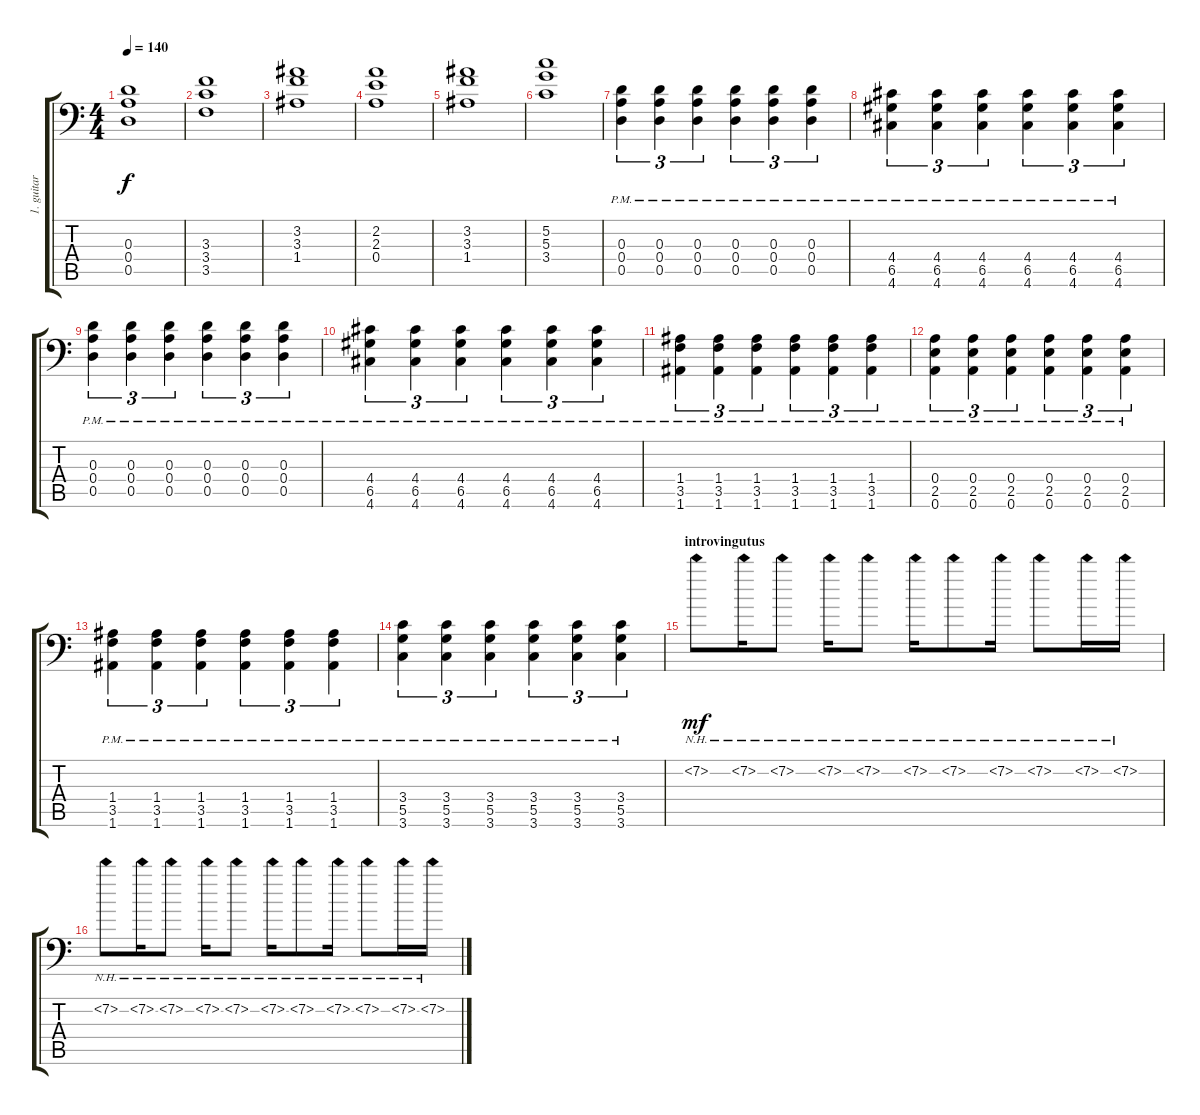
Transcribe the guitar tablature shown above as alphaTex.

\track ("1. guitar" "1. guitar") {instrument distortionguitar}
\staff {score tabs}
\tuning (B3 G3 D3 A2 D2 A1) {hide}
\ts (4 4)
\tempo 140
\clef f4
\ks c
(0.3 0.4 0.5).1{dy f} |
(3.3 3.4 3.5).1 |
(3.2 3.3 1.4).1 |
(2.2 2.3 0.4).1 |
(3.2 3.3 1.4).1 |
(5.2 5.3 3.4).1 |
(0.3{pm} 0.4{pm} 0.5{pm}).4{tu (3 2)} (0.3{pm} 0.4{pm} 0.5{pm}).4{tu (3 2)} (0.3{pm} 0.4{pm} 0.5{pm}).4{tu (3 2)} (0.3{pm} 0.4{pm} 0.5{pm}).4{tu (3 2)} (0.3{pm} 0.4{pm} 0.5{pm}).4{tu (3 2)} (0.3{pm} 0.4{pm} 0.5{pm}).4{tu (3 2)} |
(4.4{pm} 6.5{pm} 4.6{pm}).4{tu (3 2)} (4.4{pm} 6.5{pm} 4.6{pm}).4{tu (3 2)} (4.4{pm} 6.5{pm} 4.6{pm}).4{tu (3 2)} (4.4{pm} 6.5{pm} 4.6{pm}).4{tu (3 2)} (4.4{pm} 6.5{pm} 4.6{pm}).4{tu (3 2)} (4.4{pm} 6.5{pm} 4.6{pm}).4{tu (3 2)} |
(0.3{pm} 0.4{pm} 0.5{pm}).4{tu (3 2)} (0.3{pm} 0.4{pm} 0.5{pm}).4{tu (3 2)} (0.3{pm} 0.4{pm} 0.5{pm}).4{tu (3 2)} (0.3{pm} 0.4{pm} 0.5{pm}).4{tu (3 2)} (0.3{pm} 0.4{pm} 0.5{pm}).4{tu (3 2)} (0.3{pm} 0.4{pm} 0.5{pm}).4{tu (3 2)} |
(4.4{pm} 6.5{pm} 4.6{pm}).4{tu (3 2)} (4.4{pm} 6.5{pm} 4.6{pm}).4{tu (3 2)} (4.4{pm} 6.5{pm} 4.6{pm}).4{tu (3 2)} (4.4{pm} 6.5{pm} 4.6{pm}).4{tu (3 2)} (4.4{pm} 6.5{pm} 4.6{pm}).4{tu (3 2)} (4.4{pm} 6.5{pm} 4.6{pm}).4{tu (3 2)} |
(1.4{pm} 3.5{pm} 1.6{pm}).4{tu (3 2)} (1.4{pm} 3.5{pm} 1.6{pm}).4{tu (3 2)} (1.4{pm} 3.5{pm} 1.6{pm}).4{tu (3 2)} (1.4{pm} 3.5{pm} 1.6{pm}).4{tu (3 2)} (1.4{pm} 3.5{pm} 1.6{pm}).4{tu (3 2)} (1.4{pm} 3.5{pm} 1.6{pm}).4{tu (3 2)} |
(0.4{pm} 2.5{pm} 0.6{pm}).4{tu (3 2)} (0.4{pm} 2.5{pm} 0.6{pm}).4{tu (3 2)} (0.4{pm} 2.5{pm} 0.6{pm}).4{tu (3 2)} (0.4{pm} 2.5{pm} 0.6{pm}).4{tu (3 2)} (0.4{pm} 2.5{pm} 0.6{pm}).4{tu (3 2)} (0.4{pm} 2.5{pm} 0.6{pm}).4{tu (3 2)} |
(1.4{pm} 3.5{pm} 1.6{pm}).4{tu (3 2)} (1.4{pm} 3.5{pm} 1.6{pm}).4{tu (3 2)} (1.4{pm} 3.5{pm} 1.6{pm}).4{tu (3 2)} (1.4{pm} 3.5{pm} 1.6{pm}).4{tu (3 2)} (1.4{pm} 3.5{pm} 1.6{pm}).4{tu (3 2)} (1.4{pm} 3.5{pm} 1.6{pm}).4{tu (3 2)} |
(3.4{pm} 5.5{pm} 3.6{pm}).4{tu (3 2)} (3.4{pm} 5.5{pm} 3.6{pm}).4{tu (3 2)} (3.4{pm} 5.5{pm} 3.6{pm}).4{tu (3 2)} (3.4{pm} 5.5{pm} 3.6{pm}).4{tu (3 2)} (3.4{pm} 5.5{pm} 3.6{pm}).4{tu (3 2)} (3.4{pm} 5.5{pm} 3.6{pm}).4{tu (3 2)} |
\section ("" "introvingutus")
7.2{nh}.8{dy mf balance 0} 7.2{nh}.16 7.2{nh}.8 7.2{nh}.16 7.2{nh}.8 7.2{nh}.16 7.2{nh}.8 7.2{nh}.16 7.2{nh}.8 7.2{nh}.16 7.2{nh}.16 |
7.2{nh}.8 7.2{nh}.16 7.2{nh}.8 7.2{nh}.16 7.2{nh}.8 7.2{nh}.16 7.2{nh}.8 7.2{nh}.16 7.2{nh}.8 7.2{nh}.16 7.2{nh}.16
